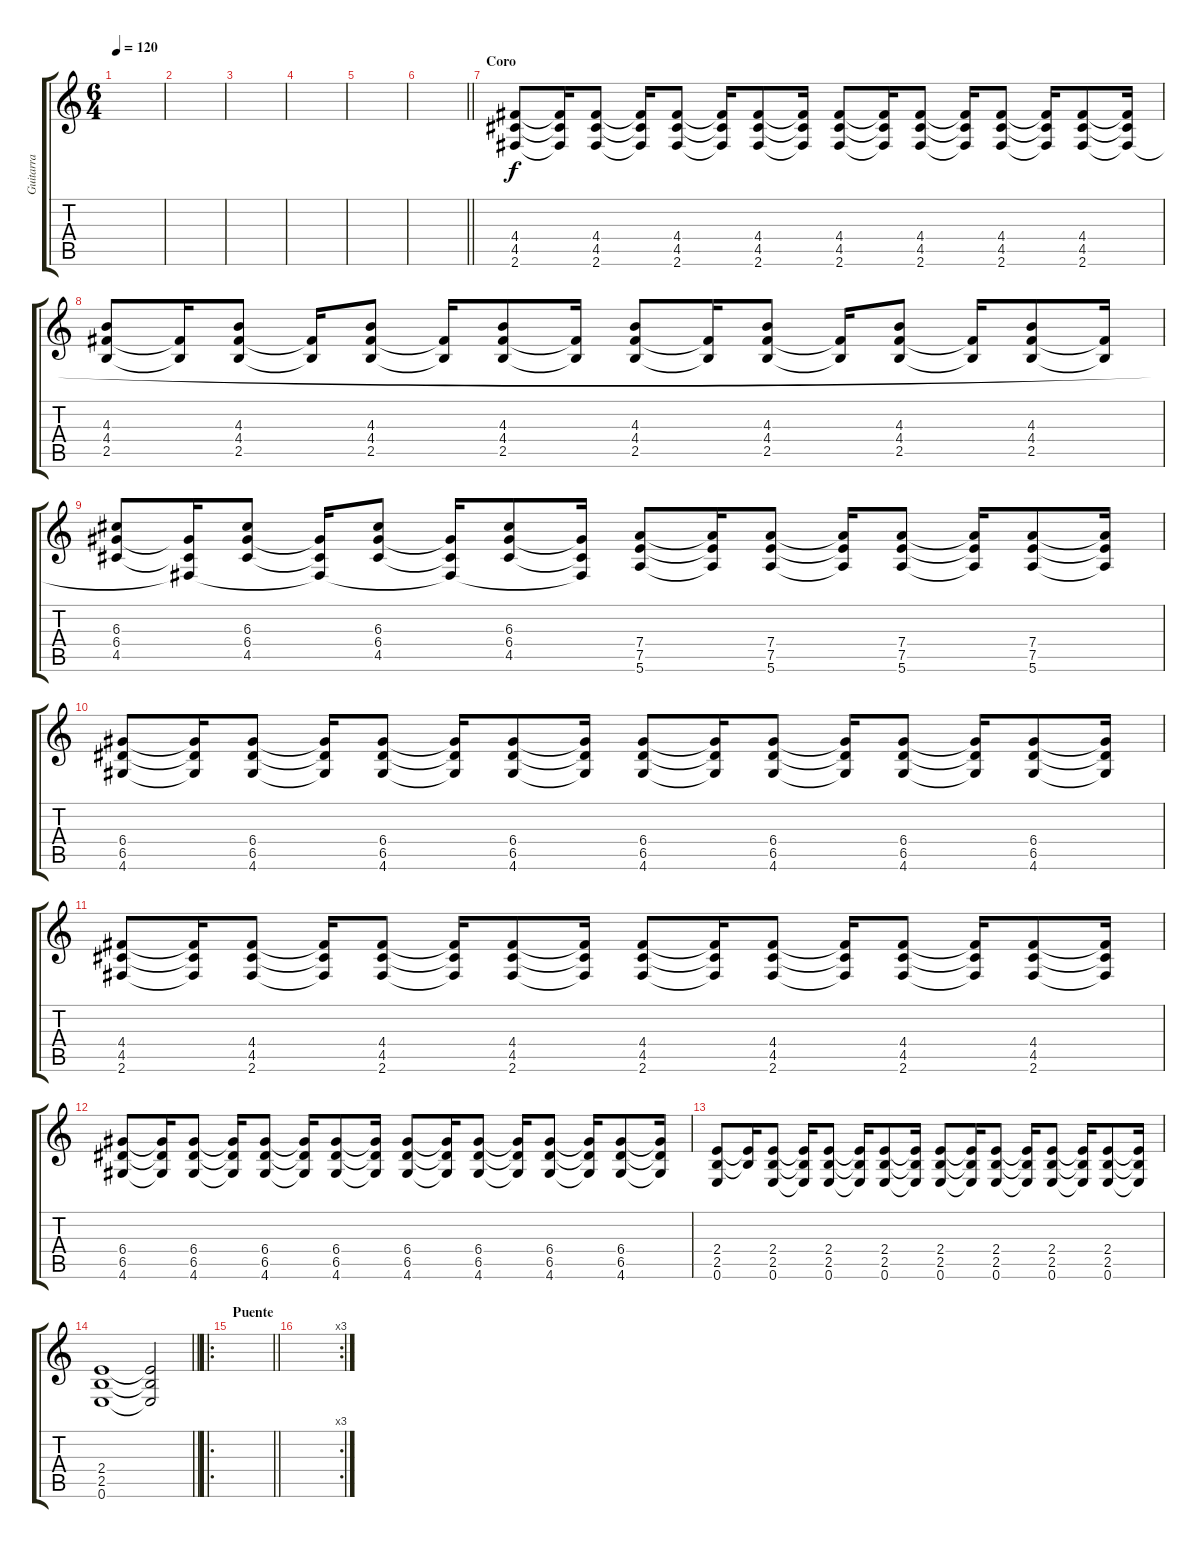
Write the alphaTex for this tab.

\track ("Guitarra" "Guitarra") {instrument distortionguitar}
\staff {score tabs}
\tuning (E4 B3 G3 D3 A2 E2) {hide}
\ts (6 4)
\tempo 120
\clef g2
\ks c
|
|
|
|
|
\barLineRight lightlight
|
\section ("" "Coro")
(4.4 4.5 2.6).8 (4.4{t} 4.5{t} 2.6{t}).16 (4.4 4.5 2.6).8 (4.4{t} 4.5{t} 2.6{t}).16 (4.4 4.5 2.6).8 (4.4{t} 4.5{t} 2.6{t}).16 (4.4 4.5 2.6).8 (4.4{t} 4.5{t} 2.6{t}).16 (4.4 4.5 2.6).8 (4.4{t} 4.5{t} 2.6{t}).16 (4.4 4.5 2.6).8 (4.4{t} 4.5{t} 2.6{t}).16 (4.4 4.5 2.6).8 (4.4{t} 4.5{t} 2.6{t}).16 (4.4 4.5 2.6).8 (4.4{t} 4.5{t} 2.6{t}).16 |
(4.3 4.4 2.5).8 (4.4{t} 2.5{t}).16 (4.3 4.4 2.5).8 (4.4{t} 2.5{t}).16 (4.3 4.4 2.5).8 (4.4{t} 2.5{t}).16 (4.3 4.4 2.5).8 (4.4{t} 2.5{t}).16 (4.3 4.4 2.5).8 (4.4{t} 2.5{t}).16 (4.3 4.4 2.5).8 (4.4{t} 2.5{t}).16 (4.3 4.4 2.5).8 (4.4{t} 2.5{t}).16 (4.3 4.4 2.5).8 (4.4{t} 2.5{t}).16 |
(6.3 6.4 4.5).8 (6.4{t} 4.5{t} 2.6{t}).16 (6.3 6.4 4.5).8 (6.4{t} 4.5{t} 2.6{t}).16 (6.3 6.4 4.5).8 (6.4{t} 4.5{t} 2.6{t}).16 (6.3 6.4 4.5).8 (6.4{t} 4.5{t} 2.6{t}).16 (7.4 7.5 5.6).8 (7.4{t} 7.5{t} 5.6{t}).16 (7.4 7.5 5.6).8 (7.4{t} 7.5{t} 5.6{t}).16 (7.4 7.5 5.6).8 (7.4{t} 7.5{t} 5.6{t}).16 (7.4 7.5 5.6).8 (7.4{t} 7.5{t} 5.6{t}).16 |
(6.4 6.5 4.6).8 (6.4{t} 6.5{t} 4.6{t}).16 (6.4 6.5 4.6).8 (6.4{t} 6.5{t} 4.6{t}).16 (6.4 6.5 4.6).8 (6.4{t} 6.5{t} 4.6{t}).16 (6.4 6.5 4.6).8 (6.4{t} 6.5{t} 4.6{t}).16 (6.4 6.5 4.6).8 (6.4{t} 6.5{t} 4.6{t}).16 (6.4 6.5 4.6).8 (6.4{t} 6.5{t} 4.6{t}).16 (6.4 6.5 4.6).8 (6.4{t} 6.5{t} 4.6{t}).16 (6.4 6.5 4.6).8 (6.4{t} 6.5{t} 4.6{t}).16 |
(4.4 4.5 2.6).8 (4.4{t} 4.5{t} 2.6{t}).16 (4.4 4.5 2.6).8 (4.4{t} 4.5{t} 2.6{t}).16 (4.4 4.5 2.6).8 (4.4{t} 4.5{t} 2.6{t}).16 (4.4 4.5 2.6).8 (4.4{t} 4.5{t} 2.6{t}).16 (4.4 4.5 2.6).8 (4.4{t} 4.5{t} 2.6{t}).16 (4.4 4.5 2.6).8 (4.4{t} 4.5{t} 2.6{t}).16 (4.4 4.5 2.6).8 (4.4{t} 4.5{t} 2.6{t}).16 (4.4 4.5 2.6).8 (4.4{t} 4.5{t} 2.6{t}).16 |
(6.4 6.5 4.6).8 (6.4{t} 6.5{t} 4.6{t}).16 (6.4 6.5 4.6).8 (6.4{t} 6.5{t} 4.6{t}).16 (6.4 6.5 4.6).8 (6.4{t} 6.5{t} 4.6{t}).16 (6.4 6.5 4.6).8 (6.4{t} 6.5{t} 4.6{t}).16 (6.4 6.5 4.6).8 (6.4{t} 6.5{t} 4.6{t}).16 (6.4 6.5 4.6).8 (6.4{t} 6.5{t} 4.6{t}).16 (6.4 6.5 4.6).8 (6.4{t} 6.5{t} 4.6{t}).16 (6.4 6.5 4.6).8 (6.4{t} 6.5{t} 4.6{t}).16 |
(2.4 2.5 0.6).8 (2.4{t} 2.5{t}).16 (2.4 2.5 0.6).8 (2.4{t} 2.5{t} 0.6{t}).16 (2.4 2.5 0.6).8 (2.4{t} 2.5{t} 0.6{t}).16 (2.4 2.5 0.6).8 (2.4{t} 2.5{t} 0.6{t}).16 (2.4 2.5 0.6).8 (2.4{t} 2.5{t} 0.6{t}).16 (2.4 2.5 0.6).8 (2.4{t} 2.5{t} 0.6{t}).16 (2.4 2.5 0.6).8 (2.4{t} 2.5{t} 0.6{t}).16 (2.4 2.5 0.6).8 (2.4{t} 2.5{t} 0.6{t}).16 |
\barLineRight lightlight
(2.4 2.5 0.6).1 (2.4{t} 2.5{t} 0.6{t}).2{dy f} |
\ro
\section ("" "Puente")
\barLineRight lightlight
|
\rc 3
